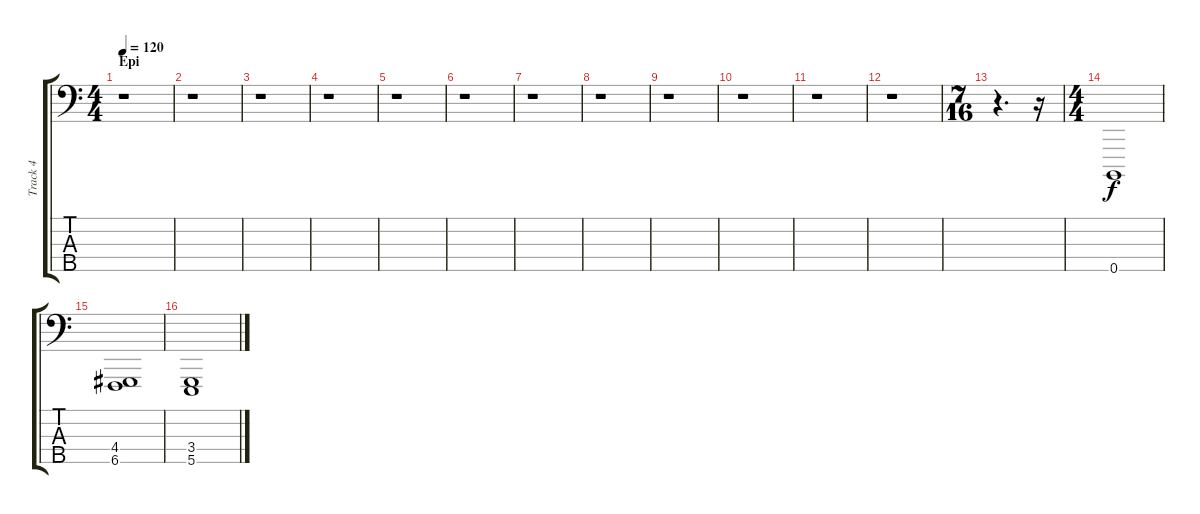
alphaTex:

\track ("Track 4" "Track 4") {instrument lead2sawtooth}
\staff {score tabs}
\tuning (G2 D2 A1 E1 B0) {hide}
\ts (4 4)
\section ("" "Epi")
\tempo 120
\clef f4
\ks c
r.1{dy f instrument lead2sawtooth} |
r.1 |
r.1 |
r.1 |
r.1 |
r.1 |
r.1 |
r.1 |
r.1 |
r.1 |
r.1 |
r.1 |
\ts (7 16)
r.4{d} r.16 |
\ts (4 4)
0.5.1 |
(4.4 6.5).1 |
(3.4 5.5).1
